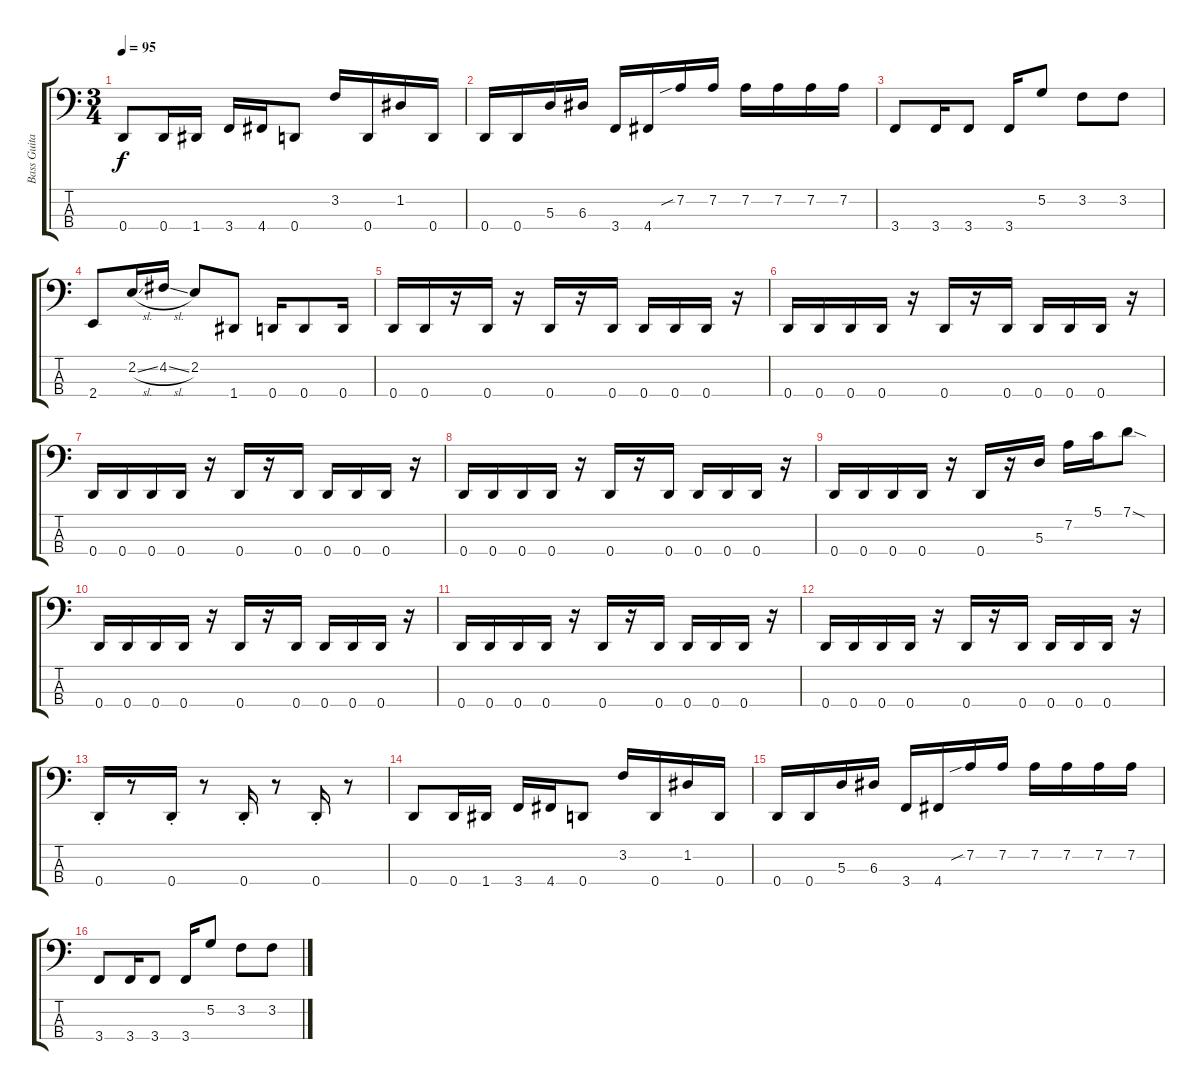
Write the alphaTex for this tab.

\track ("Bass Guitar" "Bass Guita") {instrument electricbassfinger}
\staff {score tabs}
\tuning (G2 D2 A1 D1) {hide}
\ts (3 4)
\tempo 95
\clef f4
\ks c
0.4.8{dy f} 0.4.16 1.4.16 3.4.16 4.4.16 0.4.8 3.2.16 0.4.16 1.2.16 0.4.16 |
0.4.16 0.4.16 5.3.16 6.3.16 3.4.16 4.4.16 7.2{sib}.16 7.2.16 7.2.16 7.2.16 7.2.16 7.2.16 |
3.4.8 3.4.16 3.4.8 3.4.16 5.2.8 3.2.8 3.2.8 |
2.4.8 2.2{sl}.16 4.2{sl}.16 2.2.8 1.4.8 0.4.16 0.4.8 0.4.16 |
0.4.16 0.4.16 r.16 0.4.16 r.16 0.4.16 r.16 0.4.16 0.4.16 0.4.16 0.4.16 r.16 |
0.4.16 0.4.16 0.4.16 0.4.16 r.16 0.4.16 r.16 0.4.16 0.4.16 0.4.16 0.4.16 r.16 |
0.4.16 0.4.16 0.4.16 0.4.16 r.16 0.4.16 r.16 0.4.16 0.4.16 0.4.16 0.4.16 r.16 |
0.4.16 0.4.16 0.4.16 0.4.16 r.16 0.4.16 r.16 0.4.16 0.4.16 0.4.16 0.4.16 r.16 |
0.4.16 0.4.16 0.4.16 0.4.16 r.16 0.4.16 r.16 5.3.16 7.2.16 5.1.16 7.1{sod}.8 |
0.4.16 0.4.16 0.4.16 0.4.16 r.16 0.4.16 r.16 0.4.16 0.4.16 0.4.16 0.4.16 r.16 |
0.4.16 0.4.16 0.4.16 0.4.16 r.16 0.4.16 r.16 0.4.16 0.4.16 0.4.16 0.4.16 r.16 |
0.4.16 0.4.16 0.4.16 0.4.16 r.16 0.4.16 r.16 0.4.16 0.4.16 0.4.16 0.4.16 r.16 |
0.4{st}.16 r.8 0.4{st}.16 r.8 0.4{st}.16 r.8 0.4{st}.16 r.8 |
0.4.8 0.4.16 1.4.16 3.4.16 4.4.16 0.4.8 3.2.16 0.4.16 1.2.16 0.4.16 |
0.4.16 0.4.16 5.3.16 6.3.16 3.4.16 4.4.16 7.2{sib}.16 7.2.16 7.2.16 7.2.16 7.2.16 7.2.16 |
3.4.8 3.4.16 3.4.8 3.4.16 5.2.8 3.2.8 3.2.8
